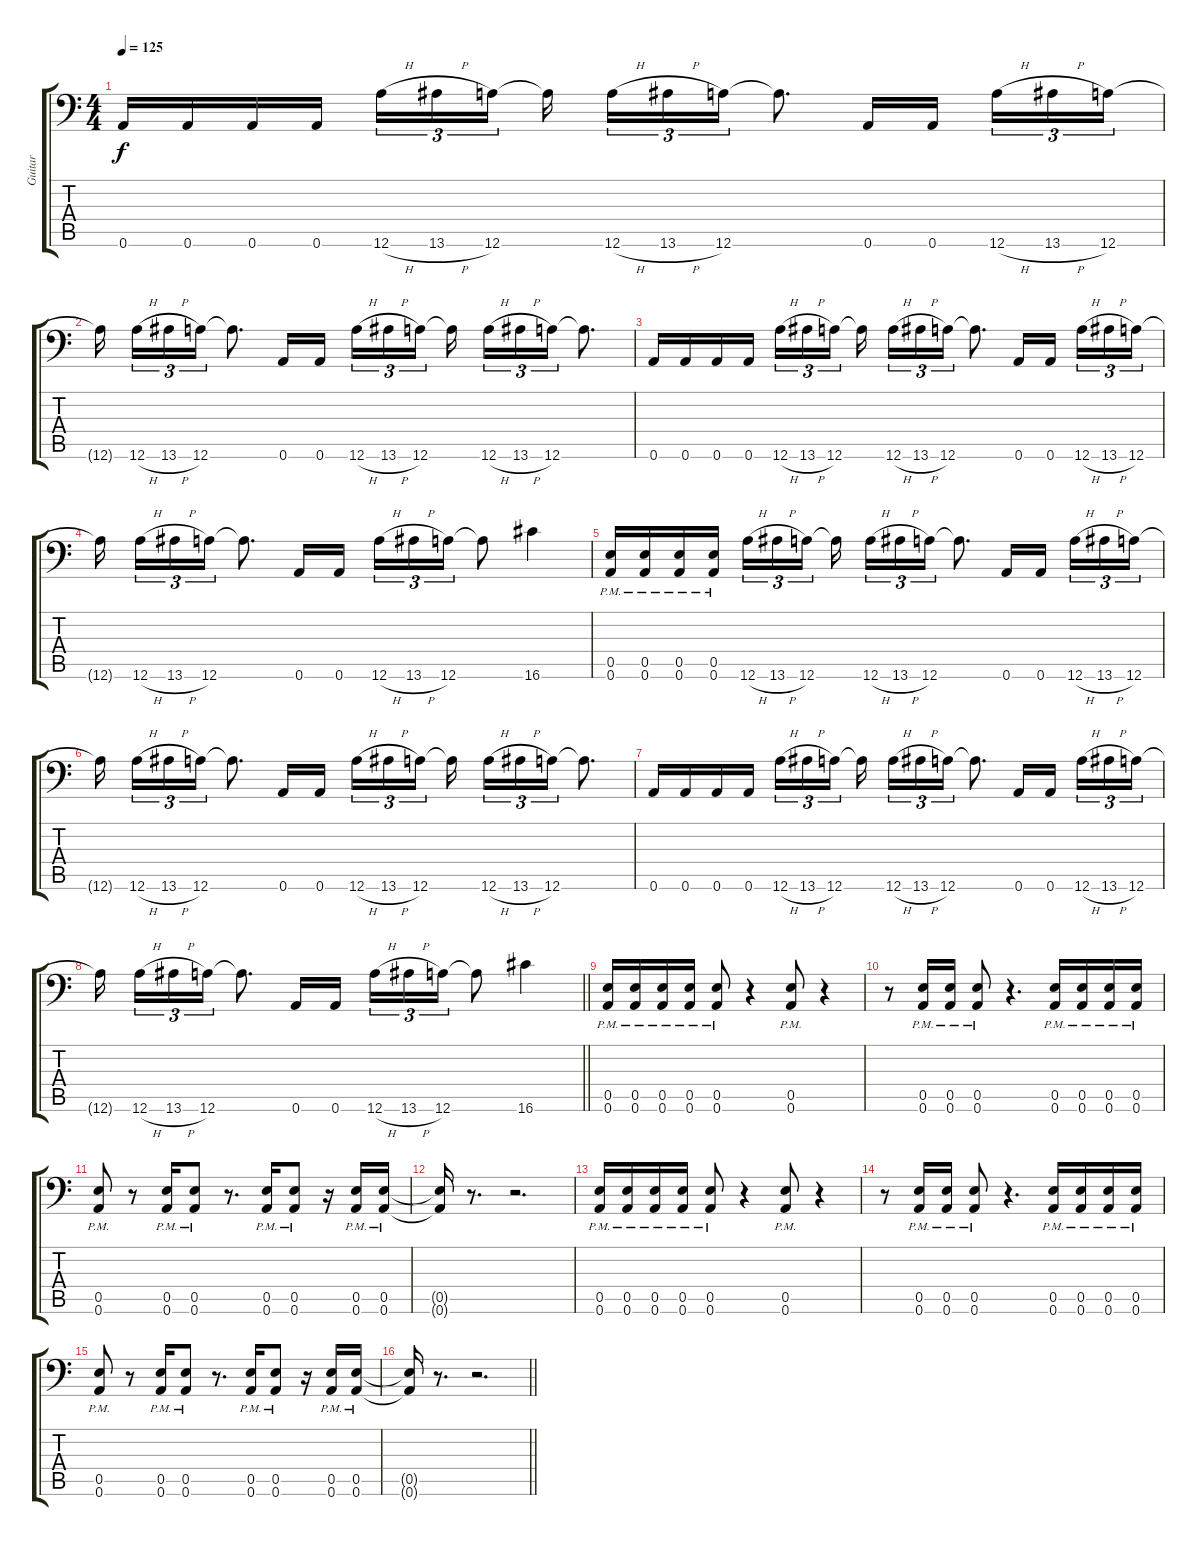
\track ("Guitar" "Guitar") {instrument distortionguitar}
\staff {score tabs}
\tuning (B3 Gb3 D3 A2 E2 A1) {hide}
\ts (4 4)
\section ("" "")
\tempo 125
\clef f4
\ks c
0.6.16{dy f} 0.6.16 0.6.16 0.6.16 12.6{h}.16{tu (3 2)} 13.6{h}.16{tu (3 2)} 12.6.16{tu (3 2) beam splitsecondary} 12.6{t}.16{beam splitsecondary} 12.6{h}.16{tu (3 2)} 13.6{h}.16{tu (3 2)} 12.6.16{tu (3 2)} 12.6{t}.8{d} 0.6.16 0.6.16{beam splitsecondary} 12.6{h}.16{tu (3 2)} 13.6{h}.16{tu (3 2)} 12.6.16{tu (3 2)} |
12.6{t}.16{beam splitsecondary} 12.6{h}.16{tu (3 2)} 13.6{h}.16{tu (3 2)} 12.6.16{tu (3 2)} 12.6{t}.8{d} 0.6.16 0.6.16 12.6{h}.16{tu (3 2)} 13.6{h}.16{tu (3 2)} 12.6.16{tu (3 2) beam splitsecondary} 12.6{t}.16{beam splitsecondary} 12.6{h}.16{tu (3 2)} 13.6{h}.16{tu (3 2)} 12.6.16{tu (3 2)} 12.6{t}.8{d} |
0.6.16 0.6.16 0.6.16 0.6.16 12.6{h}.16{tu (3 2)} 13.6{h}.16{tu (3 2)} 12.6.16{tu (3 2) beam splitsecondary} 12.6{t}.16{beam splitsecondary} 12.6{h}.16{tu (3 2)} 13.6{h}.16{tu (3 2)} 12.6.16{tu (3 2)} 12.6{t}.8{d} 0.6.16 0.6.16{beam splitsecondary} 12.6{h}.16{tu (3 2)} 13.6{h}.16{tu (3 2)} 12.6.16{tu (3 2)} |
12.6{t}.16{beam splitsecondary} 12.6{h}.16{tu (3 2)} 13.6{h}.16{tu (3 2)} 12.6.16{tu (3 2)} 12.6{t}.8{d} 0.6.16 0.6.16 12.6{h}.16{tu (3 2)} 13.6{h}.16{tu (3 2)} 12.6.16{tu (3 2)} 12.6{t}.8 16.6.4 |
(0.5{pm} 0.6{pm}).16 (0.5{pm} 0.6{pm}).16 (0.5{pm} 0.6{pm}).16 (0.5{pm} 0.6{pm}).16 12.6{h}.16{tu (3 2)} 13.6{h}.16{tu (3 2)} 12.6.16{tu (3 2) beam splitsecondary} 12.6{t}.16{beam splitsecondary} 12.6{h}.16{tu (3 2)} 13.6{h}.16{tu (3 2)} 12.6.16{tu (3 2)} 12.6{t}.8{d} 0.6.16 0.6.16{beam splitsecondary} 12.6{h}.16{tu (3 2)} 13.6{h}.16{tu (3 2)} 12.6.16{tu (3 2)} |
12.6{t}.16{beam splitsecondary} 12.6{h}.16{tu (3 2)} 13.6{h}.16{tu (3 2)} 12.6.16{tu (3 2)} 12.6{t}.8{d} 0.6.16 0.6.16 12.6{h}.16{tu (3 2)} 13.6{h}.16{tu (3 2)} 12.6.16{tu (3 2) beam splitsecondary} 12.6{t}.16{beam splitsecondary} 12.6{h}.16{tu (3 2)} 13.6{h}.16{tu (3 2)} 12.6.16{tu (3 2)} 12.6{t}.8{d} |
0.6.16 0.6.16 0.6.16 0.6.16 12.6{h}.16{tu (3 2)} 13.6{h}.16{tu (3 2)} 12.6.16{tu (3 2) beam splitsecondary} 12.6{t}.16{beam splitsecondary} 12.6{h}.16{tu (3 2)} 13.6{h}.16{tu (3 2)} 12.6.16{tu (3 2)} 12.6{t}.8{d} 0.6.16 0.6.16{beam splitsecondary} 12.6{h}.16{tu (3 2)} 13.6{h}.16{tu (3 2)} 12.6.16{tu (3 2)} |
\barLineRight lightlight
12.6{t}.16{beam splitsecondary} 12.6{h}.16{tu (3 2)} 13.6{h}.16{tu (3 2)} 12.6.16{tu (3 2)} 12.6{t}.8{d} 0.6.16 0.6.16 12.6{h}.16{tu (3 2)} 13.6{h}.16{tu (3 2)} 12.6.16{tu (3 2)} 12.6{t}.8 16.6.4 |
\section ("" "")
(0.5{pm} 0.6{pm}).16 (0.5{pm} 0.6{pm}).16 (0.5{pm} 0.6{pm}).16 (0.5{pm} 0.6{pm}).16 (0.5{pm} 0.6{pm}).8 r.4 (0.5{pm} 0.6{pm}).8 r.4 |
r.8 (0.5{pm} 0.6{pm}).16 (0.5{pm} 0.6{pm}).16 (0.5{pm} 0.6{pm}).8 r.4{d} (0.5{pm} 0.6{pm}).16 (0.5{pm} 0.6{pm}).16 (0.5{pm} 0.6{pm}).16 (0.5{pm} 0.6{pm}).16 |
(0.5{pm} 0.6{pm}).8 r.8 (0.5{pm} 0.6{pm}).16 (0.5{pm} 0.6{pm}).8 r.8{d} (0.5{pm} 0.6{pm}).16 (0.5{pm} 0.6{pm}).8 r.16 (0.5{pm} 0.6{pm}).16 (0.5{pm} 0.6{pm}).16 |
(0.5{t} 0.6{t}).16 r.8{d} r.2{d} |
(0.5{pm} 0.6{pm}).16 (0.5{pm} 0.6{pm}).16 (0.5{pm} 0.6{pm}).16 (0.5{pm} 0.6{pm}).16 (0.5{pm} 0.6{pm}).8 r.4 (0.5{pm} 0.6{pm}).8 r.4 |
r.8 (0.5{pm} 0.6{pm}).16 (0.5{pm} 0.6{pm}).16 (0.5{pm} 0.6{pm}).8 r.4{d} (0.5{pm} 0.6{pm}).16 (0.5{pm} 0.6{pm}).16 (0.5{pm} 0.6{pm}).16 (0.5{pm} 0.6{pm}).16 |
(0.5{pm} 0.6{pm}).8 r.8 (0.5{pm} 0.6{pm}).16 (0.5{pm} 0.6{pm}).8 r.8{d} (0.5{pm} 0.6{pm}).16 (0.5{pm} 0.6{pm}).8 r.16 (0.5{pm} 0.6{pm}).16 (0.5{pm} 0.6{pm}).16 |
\barLineRight lightlight
(0.5{t} 0.6{t}).16 r.8{d} r.2{d}
